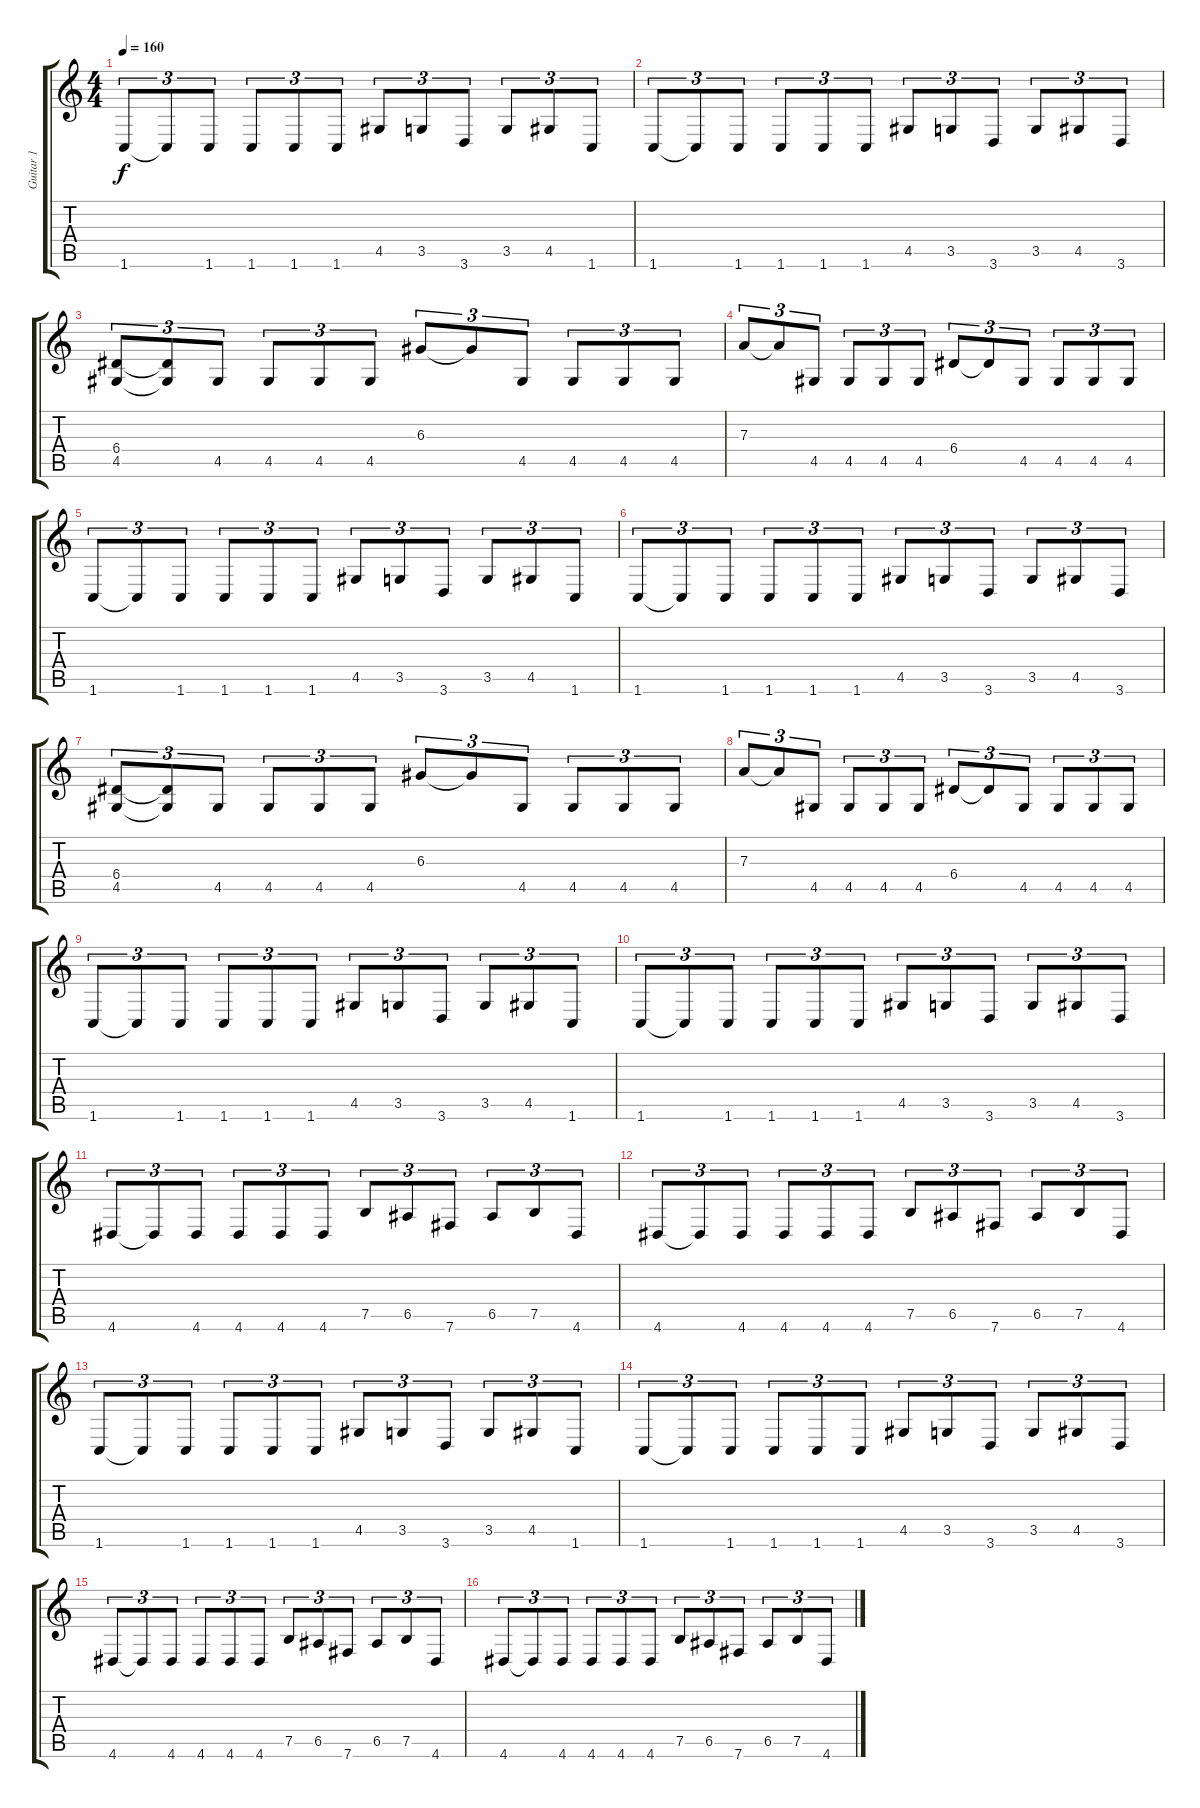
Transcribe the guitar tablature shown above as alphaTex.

\track ("Guitar 1" "Guitar 1") {instrument distortionguitar}
\staff {score tabs}
\tuning (B3 Gb3 D3 A2 E2 B1) {hide}
\ts (4 4)
\tempo 160
\clef g2
\ks c
1.6.8{tu (3 2) dy f} 1.6{t}.8{tu (3 2)} 1.6.8{tu (3 2)} 1.6.8{tu (3 2)} 1.6.8{tu (3 2)} 1.6.8{tu (3 2)} 4.5.8{tu (3 2)} 3.5.8{tu (3 2)} 3.6.8{tu (3 2)} 3.5.8{tu (3 2)} 4.5.8{tu (3 2)} 1.6.8{tu (3 2)} |
1.6.8{tu (3 2)} 1.6{t}.8{tu (3 2)} 1.6.8{tu (3 2)} 1.6.8{tu (3 2)} 1.6.8{tu (3 2)} 1.6.8{tu (3 2)} 4.5.8{tu (3 2)} 3.5.8{tu (3 2)} 3.6.8{tu (3 2)} 3.5.8{tu (3 2)} 4.5.8{tu (3 2)} 3.6.8{tu (3 2)} |
(6.4 4.5).8{tu (3 2)} (6.4{t} 4.5{t}).8{tu (3 2)} 4.5.8{tu (3 2)} 4.5.8{tu (3 2)} 4.5.8{tu (3 2)} 4.5.8{tu (3 2)} 6.3.8{tu (3 2)} 6.3{t}.8{tu (3 2)} 4.5.8{tu (3 2)} 4.5.8{tu (3 2)} 4.5.8{tu (3 2)} 4.5.8{tu (3 2)} |
7.3.8{tu (3 2)} 7.3{t}.8{tu (3 2)} 4.5.8{tu (3 2)} 4.5.8{tu (3 2)} 4.5.8{tu (3 2)} 4.5.8{tu (3 2)} 6.4.8{tu (3 2)} 6.4{t}.8{tu (3 2)} 4.5.8{tu (3 2)} 4.5.8{tu (3 2)} 4.5.8{tu (3 2)} 4.5.8{tu (3 2)} |
1.6.8{tu (3 2)} 1.6{t}.8{tu (3 2)} 1.6.8{tu (3 2)} 1.6.8{tu (3 2)} 1.6.8{tu (3 2)} 1.6.8{tu (3 2)} 4.5.8{tu (3 2)} 3.5.8{tu (3 2)} 3.6.8{tu (3 2)} 3.5.8{tu (3 2)} 4.5.8{tu (3 2)} 1.6.8{tu (3 2)} |
1.6.8{tu (3 2)} 1.6{t}.8{tu (3 2)} 1.6.8{tu (3 2)} 1.6.8{tu (3 2)} 1.6.8{tu (3 2)} 1.6.8{tu (3 2)} 4.5.8{tu (3 2)} 3.5.8{tu (3 2)} 3.6.8{tu (3 2)} 3.5.8{tu (3 2)} 4.5.8{tu (3 2)} 3.6.8{tu (3 2)} |
(6.4 4.5).8{tu (3 2)} (6.4{t} 4.5{t}).8{tu (3 2)} 4.5.8{tu (3 2)} 4.5.8{tu (3 2)} 4.5.8{tu (3 2)} 4.5.8{tu (3 2)} 6.3.8{tu (3 2)} 6.3{t}.8{tu (3 2)} 4.5.8{tu (3 2)} 4.5.8{tu (3 2)} 4.5.8{tu (3 2)} 4.5.8{tu (3 2)} |
7.3.8{tu (3 2)} 7.3{t}.8{tu (3 2)} 4.5.8{tu (3 2)} 4.5.8{tu (3 2)} 4.5.8{tu (3 2)} 4.5.8{tu (3 2)} 6.4.8{tu (3 2)} 6.4{t}.8{tu (3 2)} 4.5.8{tu (3 2)} 4.5.8{tu (3 2)} 4.5.8{tu (3 2)} 4.5.8{tu (3 2)} |
1.6.8{tu (3 2)} 1.6{t}.8{tu (3 2)} 1.6.8{tu (3 2)} 1.6.8{tu (3 2)} 1.6.8{tu (3 2)} 1.6.8{tu (3 2)} 4.5.8{tu (3 2)} 3.5.8{tu (3 2)} 3.6.8{tu (3 2)} 3.5.8{tu (3 2)} 4.5.8{tu (3 2)} 1.6.8{tu (3 2)} |
1.6.8{tu (3 2)} 1.6{t}.8{tu (3 2)} 1.6.8{tu (3 2)} 1.6.8{tu (3 2)} 1.6.8{tu (3 2)} 1.6.8{tu (3 2)} 4.5.8{tu (3 2)} 3.5.8{tu (3 2)} 3.6.8{tu (3 2)} 3.5.8{tu (3 2)} 4.5.8{tu (3 2)} 3.6.8{tu (3 2)} |
4.6.8{tu (3 2)} 4.6{t}.8{tu (3 2)} 4.6.8{tu (3 2)} 4.6.8{tu (3 2)} 4.6.8{tu (3 2)} 4.6.8{tu (3 2)} 7.5.8{tu (3 2)} 6.5.8{tu (3 2)} 7.6.8{tu (3 2)} 6.5.8{tu (3 2)} 7.5.8{tu (3 2)} 4.6.8{tu (3 2)} |
4.6.8{tu (3 2)} 4.6{t}.8{tu (3 2)} 4.6.8{tu (3 2)} 4.6.8{tu (3 2)} 4.6.8{tu (3 2)} 4.6.8{tu (3 2)} 7.5.8{tu (3 2)} 6.5.8{tu (3 2)} 7.6.8{tu (3 2)} 6.5.8{tu (3 2)} 7.5.8{tu (3 2)} 4.6.8{tu (3 2)} |
1.6.8{tu (3 2)} 1.6{t}.8{tu (3 2)} 1.6.8{tu (3 2)} 1.6.8{tu (3 2)} 1.6.8{tu (3 2)} 1.6.8{tu (3 2)} 4.5.8{tu (3 2)} 3.5.8{tu (3 2)} 3.6.8{tu (3 2)} 3.5.8{tu (3 2)} 4.5.8{tu (3 2)} 1.6.8{tu (3 2)} |
1.6.8{tu (3 2)} 1.6{t}.8{tu (3 2)} 1.6.8{tu (3 2)} 1.6.8{tu (3 2)} 1.6.8{tu (3 2)} 1.6.8{tu (3 2)} 4.5.8{tu (3 2)} 3.5.8{tu (3 2)} 3.6.8{tu (3 2)} 3.5.8{tu (3 2)} 4.5.8{tu (3 2)} 3.6.8{tu (3 2)} |
4.6.8{tu (3 2)} 4.6{t}.8{tu (3 2)} 4.6.8{tu (3 2)} 4.6.8{tu (3 2)} 4.6.8{tu (3 2)} 4.6.8{tu (3 2)} 7.5.8{tu (3 2)} 6.5.8{tu (3 2)} 7.6.8{tu (3 2)} 6.5.8{tu (3 2)} 7.5.8{tu (3 2)} 4.6.8{tu (3 2)} |
4.6.8{tu (3 2)} 4.6{t}.8{tu (3 2)} 4.6.8{tu (3 2)} 4.6.8{tu (3 2)} 4.6.8{tu (3 2)} 4.6.8{tu (3 2)} 7.5.8{tu (3 2)} 6.5.8{tu (3 2)} 7.6.8{tu (3 2)} 6.5.8{tu (3 2)} 7.5.8{tu (3 2)} 4.6.8{tu (3 2)}
